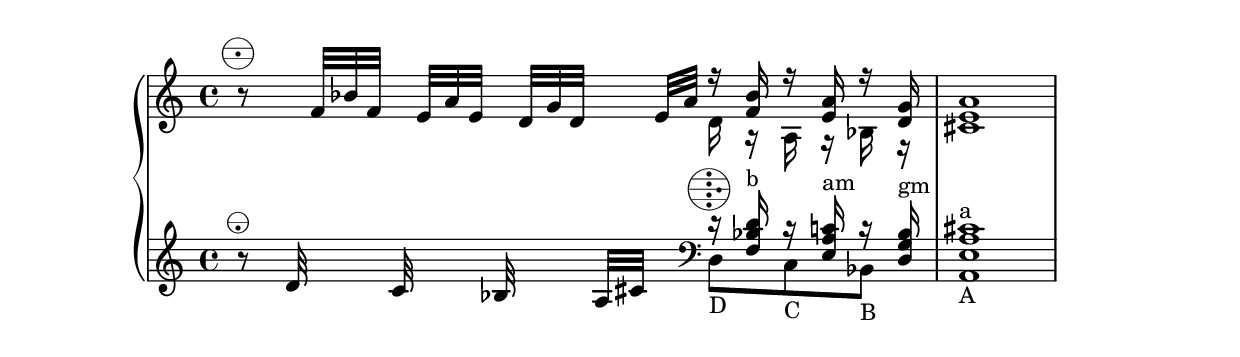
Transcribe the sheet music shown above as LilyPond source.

% DO NOT EDIT this file manually; it is automatically
% generated from Documentation/snippets/new
% Make any changes in Documentation/snippets/new/
% and then run scripts/auxiliar/makelsr.py
%
% This file is in the public domain.
%% Note: this file works from version 2.17.23
\version "2.17.23"

\header {
  lsrtags = "keyboards, specific-notation, symbols-and-glyphs"

  texidoc = "Accordion register symbols are available as
@code{\\markup} as well as as standalone music events (as register
changes tend to occur between actual music events.  Bass registers are
not overly standardized.  The available commands can be found in
@ruser{Accordion Registers}."

  doctitle = "Accordion register symbols"
} % begin verbatim


\layout { ragged-right = ##t }

#(use-modules (scm accreg))

\new PianoStaff
<<
  \new Staff \relative
  { \clef treble \discant "10" r8 s32 f'[ bes f] s e[ a e] s d[ g d] s16 e32[ a]
    << { r16 <f bes> r <e a> r <d g> } \\ { d r a r bes r } >> | <cis e a>1 }
  \new Staff \relative
  { \clef treble \freeBass "1" r8 d'32 s16. c32 s16. bes32 s16. a32[ cis] s16
    \clef bass \stdBass "Master"
    << { r16 <f, bes d>^"b" r <e a c>^"am" r <d g bes>^"gm" |
	 <e a cis>1^"a" } \\
       { d8_"D" c_"C" bes_"B" | a1_"A" }
     >>
  }
>>
